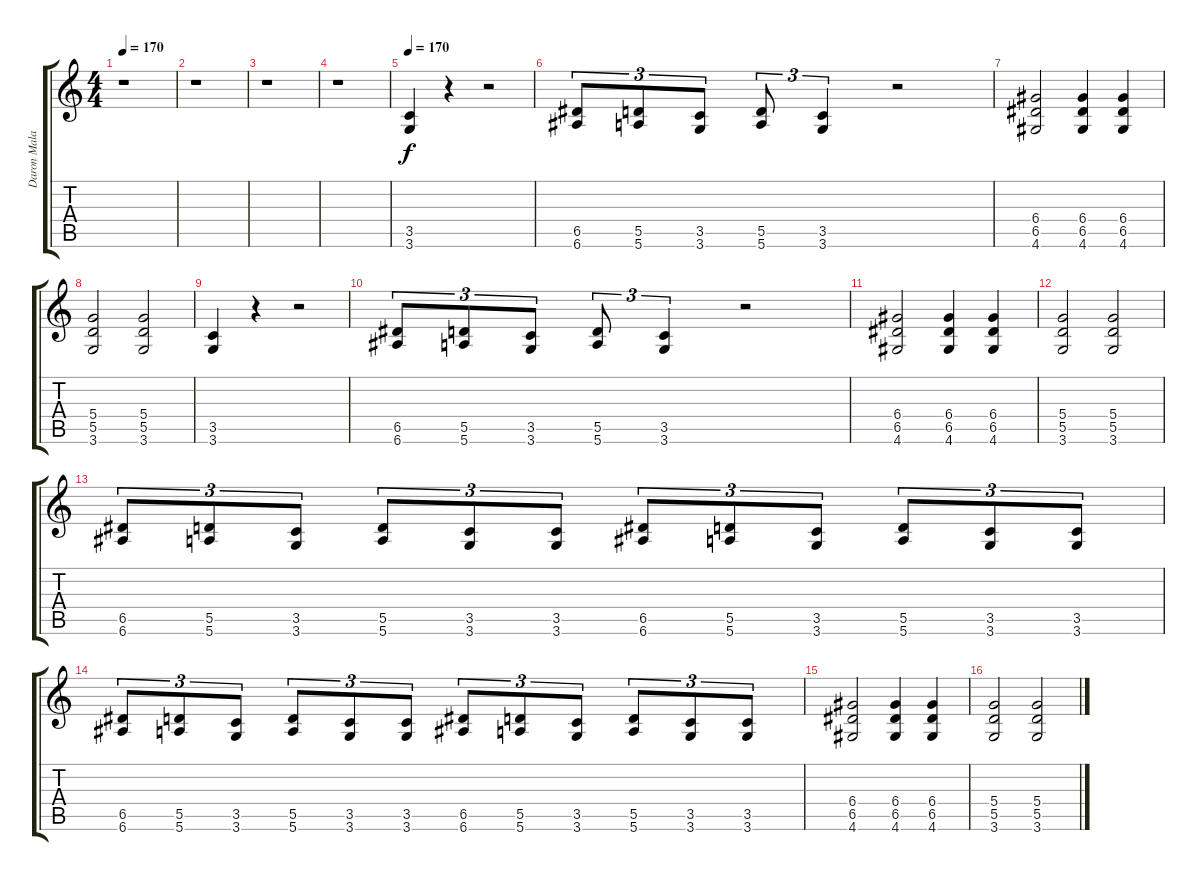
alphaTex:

\track ("Daron Malakian (disto)" "Daron Mala") {instrument overdrivenguitar}
\staff {score tabs}
\tuning (E4 B3 G3 D3 A2 E2) {hide}
\ts (4 4)
\tempo 170
\tempo 80
\tempo 170
\clef g2
\ks c
r.1{dy f instrument overdrivenguitar} |
r.1 |
r.1 |
r.1 |
\tempo 170
(3.5 3.6).4 r.4 r.2 |
(6.5 6.6).8{tu (3 2)} (5.5 5.6).8{tu (3 2)} (3.5 3.6).8{tu (3 2)} (5.5 5.6).8{tu (3 2)} (3.5 3.6).4{tu (3 2)} r.2 |
(6.4 6.5 4.6).2 (6.4 6.5 4.6).4 (6.4 6.5 4.6).4 |
(5.4 5.5 3.6).2 (5.4 5.5 3.6).2 |
(3.5 3.6).4 r.4 r.2 |
(6.5 6.6).8{tu (3 2)} (5.5 5.6).8{tu (3 2)} (3.5 3.6).8{tu (3 2)} (5.5 5.6).8{tu (3 2)} (3.5 3.6).4{tu (3 2)} r.2 |
(6.4 6.5 4.6).2 (6.4 6.5 4.6).4 (6.4 6.5 4.6).4 |
(5.4 5.5 3.6).2 (5.4 5.5 3.6).2 |
(6.5 6.6).8{tu (3 2)} (5.5 5.6).8{tu (3 2)} (3.5 3.6).8{tu (3 2)} (5.5 5.6).8{tu (3 2)} (3.5 3.6).8{tu (3 2)} (3.5 3.6).8{tu (3 2)} (6.5 6.6).8{tu (3 2)} (5.5 5.6).8{tu (3 2)} (3.5 3.6).8{tu (3 2)} (5.5 5.6).8{tu (3 2)} (3.5 3.6).8{tu (3 2)} (3.5 3.6).8{tu (3 2)} |
(6.5 6.6).8{tu (3 2)} (5.5 5.6).8{tu (3 2)} (3.5 3.6).8{tu (3 2)} (5.5 5.6).8{tu (3 2)} (3.5 3.6).8{tu (3 2)} (3.5 3.6).8{tu (3 2)} (6.5 6.6).8{tu (3 2)} (5.5 5.6).8{tu (3 2)} (3.5 3.6).8{tu (3 2)} (5.5 5.6).8{tu (3 2)} (3.5 3.6).8{tu (3 2)} (3.5 3.6).8{tu (3 2)} |
(6.4 6.5 4.6).2 (6.4 6.5 4.6).4 (6.4 6.5 4.6).4 |
(5.4 5.5 3.6).2 (5.4 5.5 3.6).2
